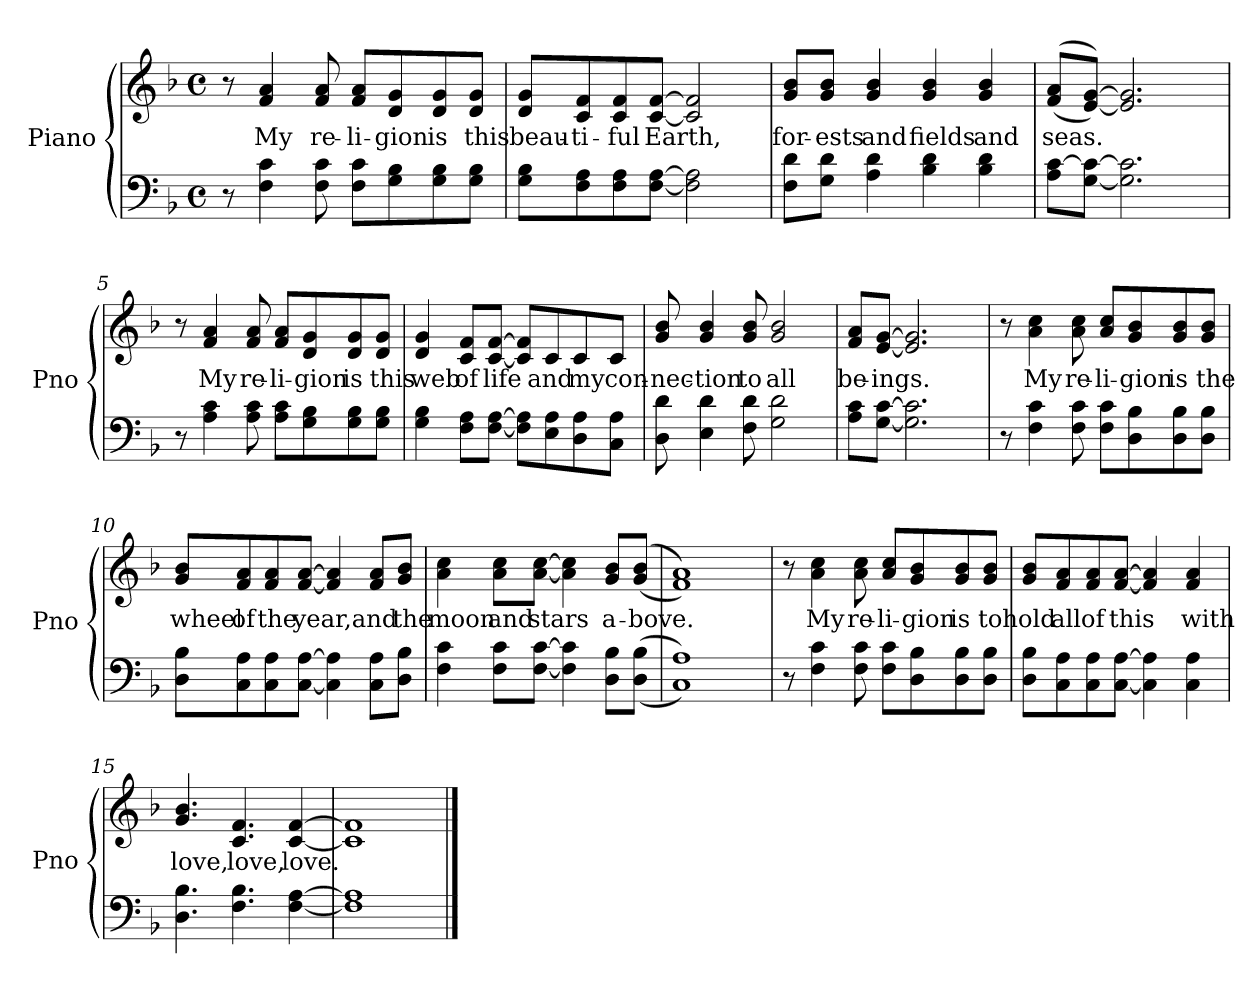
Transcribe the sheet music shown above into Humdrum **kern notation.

**kern	**kern	**text
*part2	*part1	*part1
*staff2	*staff1	*staff1
*I"Piano	*I"Piano	*
*I'Pno	*I'Pno	*
*clefF4	*clefG2	*
*k[b-]	*k[b-]	*
*F:	*F:	*
*M4/4	*M4/4	*
*met(c)	*met(c)	*
*MM112	*MM112	*
=1	=1	=1
8r	8r	.
!	!	!LO:LY:b
4F\ 4c\	4f/ 4a/	My
!	!	!LO:LY:b
8F\ 8c\	8f/ 8a/	re-
!	!	!LO:LY:b
8F\ 8c\L	8f/ 8a/L	-li-
!	!	!LO:LY:b
8G\ 8B-\	8d/ 8g/	-gion
!	!	!LO:LY:b
8G\ 8B-\	8d/ 8g/	is
!	!	!LO:LY:b
8G\ 8B-\J	8d/ 8g/J	this
=2	=2	=2
!	!	!LO:LY:b
8G\ 8B-\L	8d/ 8g/L	beau-
!	!	!LO:LY:b
8F\ 8A\	8c/ 8f/	-ti-
!	!	!LO:LY:b
8F\ 8A\	8c/ 8f/	-ful
!	!	!LO:LY:b
[<8F\ [>8A\J	[<8c/ [>8f/J	Earth,
2F\] 2A\]	2c/] 2f/]	.
=3	=3	=3
!	!	!LO:LY:b
8F\ 8d\L	8g/ 8b-/L	for-
!	!	!LO:LY:b
8G\ 8d\J	8g/ 8b-/J	-ests
!	!	!LO:LY:b
4A\ 4d\	4g/ 4b-/	and
!	!	!LO:LY:b
4B-\ 4d\	4g/ 4b-/	fields
!	!	!LO:LY:b
4B-\ 4d\	4g/ 4b-/	and
=4	=4	=4
!	!	!LO:LY:b
8A\ [>8c\L	(<(>8f/ 8a/L	seas.
[<8G\ 8c\_J	[<8e/ [>8g/J))	.
2.G\] 2.c\]	2.e/] 2.g/]	.
!!LO:LB:g=z
=5	=5	=5
8r	8r	.
!	!	!LO:LY:b
4A\ 4c\	4f/ 4a/	My
!	!	!LO:LY:b
8A\ 8c\	8f/ 8a/	re-
!	!	!LO:LY:b
8A\ 8c\L	8f/ 8a/L	-li-
!	!	!LO:LY:b
8G\ 8B-\	8d/ 8g/	-gion
!	!	!LO:LY:b
8G\ 8B-\	8d/ 8g/	is
!	!	!LO:LY:b
8G\ 8B-\J	8d/ 8g/J	this
=6	=6	=6
!	!	!LO:LY:b
4G\ 4B-\	4d/ 4g/	web
!	!	!LO:LY:b
8F\ 8A\L	8c/ 8f/L	of
!	!	!LO:LY:b
[<8F\ [>8A\J	[<8c/ [>8f/J	life
8F\] 8A\]L	8c/] 8f/]L	.
!	!	!LO:LY:b
8E\ 8A\	8c/	and
!	!	!LO:LY:b
8D\ 8A\	8c/	my
!	!	!LO:LY:b
8C\ 8A\J	8c/J	con-
=7	=7	=7
!	!	!LO:LY:b
8D\ 8d\	8g/ 8b-/	-nec-
!	!	!LO:LY:b
4E\ 4d\	4g/ 4b-/	-tion
!	!	!LO:LY:b
8F\ 8d\	8g/ 8b-/	to
!	!	!LO:LY:b
2G\ 2d\	2g/ 2b-/	all
=8	=8	=8
!	!	!LO:LY:b
8A\ 8c\L	8f/ 8a/L	be-
!	!	!LO:LY:b
[<8G\ [>8c\J	[<8e/ [>8g/J	-ings.
2.G\] 2.c\]	2.e/] 2.g/]	.
!!LO:LB:g=z
=9	=9	=9
8r	8r	.
!	!	!LO:LY:b
4F\ 4c\	4a\ 4cc\	My
!	!	!LO:LY:b
8F\ 8c\	8a\ 8cc\	re-
!	!	!LO:LY:b
8F\ 8c\L	8a/ 8cc/L	-li-
!	!	!LO:LY:b
8D\ 8B-\	8g/ 8b-/	-gion
!	!	!LO:LY:b
8D\ 8B-\	8g/ 8b-/	is
!	!	!LO:LY:b
8D\ 8B-\J	8g/ 8b-/J	the
=10	=10	=10
!	!	!LO:LY:b
8D\ 8B-\L	8g/ 8b-/L	wheel
!	!	!LO:LY:b
8C\ 8A\	8f/ 8a/	of
!	!	!LO:LY:b
8C\ 8A\	8f/ 8a/	the
!	!	!LO:LY:b
[<8C\ [>8A\J	[<8f/ [>8a/J	year,
4C\] 4A\]	4f/] 4a/]	.
!	!	!LO:LY:b
8C\ 8A\L	8f/ 8a/L	and
!	!	!LO:LY:b
8D\ 8B-\J	8g/ 8b-/J	the
=11	=11	=11
!	!	!LO:LY:b
4F\ 4c\	4a\ 4cc\	moon
!	!	!LO:LY:b
8F\ 8c\L	8a\ 8cc\L	and
!	!	!LO:LY:b
[<8F\ [>8c\J	[<8a\ [>8cc\J	stars
4F\] 4c\]	4a\] 4cc\]	.
!	!	!LO:LY:b
8D\ 8B-\L	8g/ 8b-/L	a-
!	!	!LO:LY:b
(>(<8D\ 8B-\J	(<(>8g/ 8b-/J	-bove.
=12	=12	=12
1C 1A))	1f 1a))	.
!!LO:LB:g=z
=13	=13	=13
8r	8r	.
!	!	!LO:LY:b
4F\ 4c\	4a\ 4cc\	My
!	!	!LO:LY:b
8F\ 8c\	8a\ 8cc\	re-
!	!	!LO:LY:b
8F\ 8c\L	8a/ 8cc/L	-li-
!	!	!LO:LY:b
8D\ 8B-\	8g/ 8b-/	-gion
!	!	!LO:LY:b
8D\ 8B-\	8g/ 8b-/	is
!	!	!LO:LY:b
8D\ 8B-\J	8g/ 8b-/J	to
=14	=14	=14
!	!	!LO:LY:b
8D\ 8B-\L	8g/ 8b-/L	hold
!	!	!LO:LY:b
8C\ 8A\	8f/ 8a/	all
!	!	!LO:LY:b
8C\ 8A\	8f/ 8a/	of
!	!	!LO:LY:b
[<8C\ [>8A\J	[<8f/ [>8a/J	this
4C\] 4A\]	4f/] 4a/]	.
!	!	!LO:LY:b
4C\ 4A\	4f/ 4a/	with
=15	=15	=15
!	!	!LO:LY:b
4.D\ 4.B-\	4.g/ 4.b-/	love,
!	!	!LO:LY:b
4.F\ 4.B-\	4.c/ 4.f/	love,
!	!	!LO:LY:b
[<4F\ [>4A\	[<4c/ [>4f/	love.
=16	=16	=16
1F] 1A]	1c] 1f]	.
==	==	==
*-	*-	*-
